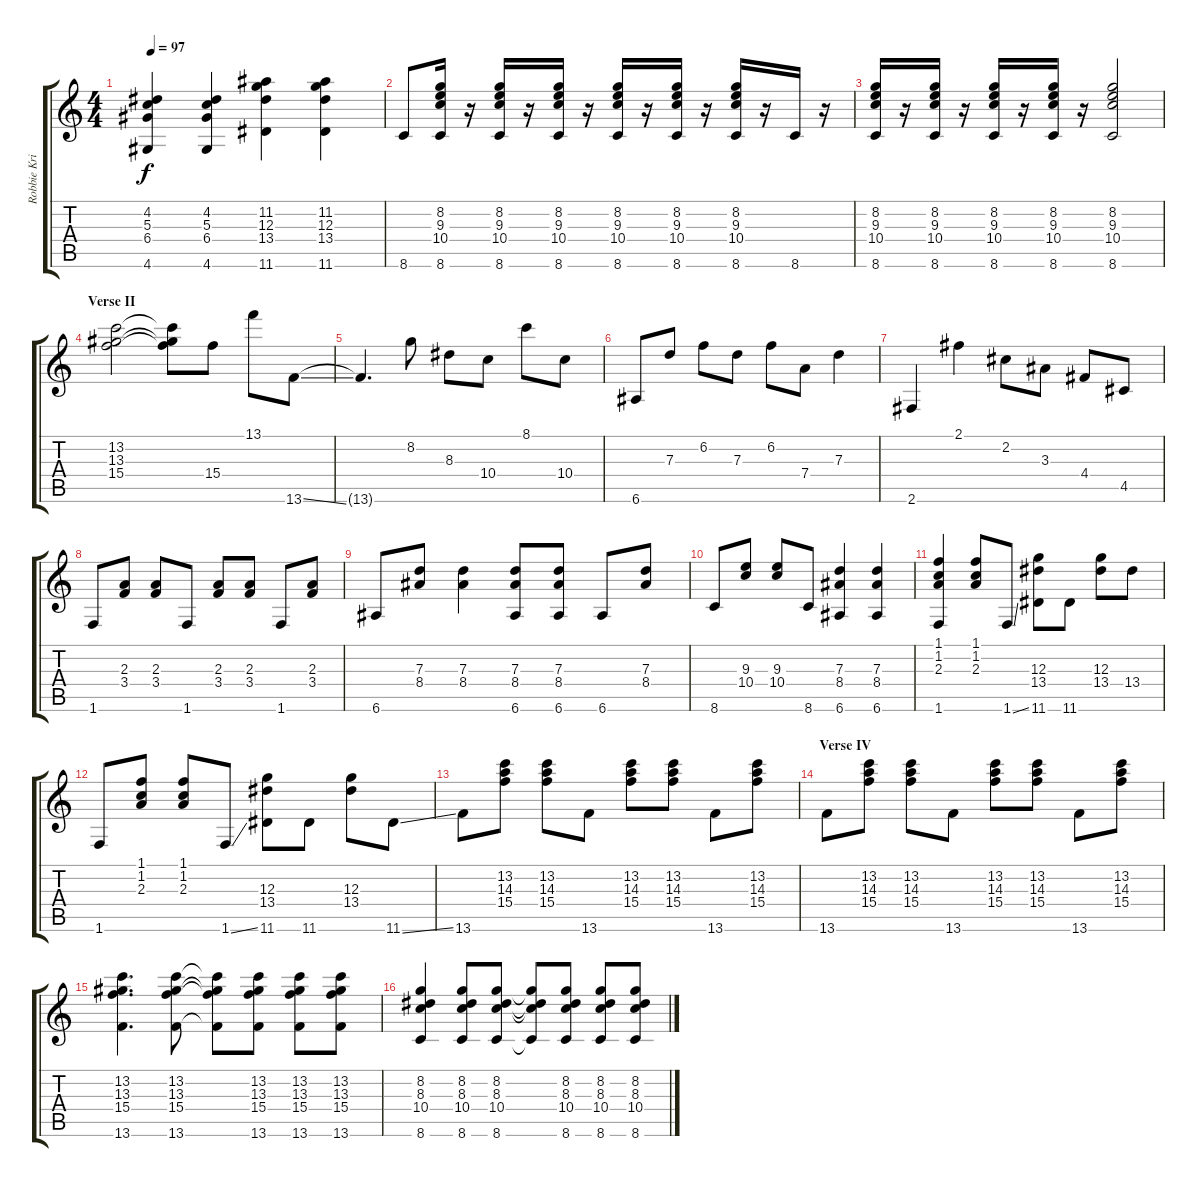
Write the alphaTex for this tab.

\track ("Robbie Krieger" "Robbie Kri") {instrument electricguitarclean}
\staff {score tabs}
\tuning (E4 B3 G3 D3 A2 E2) {hide}
\ts (4 4)
\tempo 97
\clef g2
\ks c
(4.2 5.3 6.4 4.6).4{dy f} (4.2 5.3 6.4 4.6).4 (11.2 12.3 13.4 11.6).4 (11.2 12.3 13.4 11.6).4 |
8.6.8 (8.2 9.3 10.4 8.6).16 r.16 (8.2 9.3 10.4 8.6).16 r.16 (8.2 9.3 10.4 8.6).16 r.16 (8.2 9.3 10.4 8.6).16 r.16 (8.2 9.3 10.4 8.6).16 r.16 (8.2 9.3 10.4 8.6).16 r.16 8.6.16 r.16 |
(8.2 9.3 10.4 8.6).16 r.16 (8.2 9.3 10.4 8.6).16 r.16 (8.2 9.3 10.4 8.6).16 r.16 (8.2 9.3 10.4 8.6).16 r.16 (8.2 9.3 10.4 8.6).2 |
\section ("" "Verse II")
(13.2 13.3 15.4).2 (13.2{t} 13.3{t} 15.4{t}).8 15.4.8 13.1.8 13.6{ss}.8 |
13.6{t}.4{d} 8.2.8 8.3.8 10.4.8 8.1.8 10.4.8 |
6.6.8 7.3.8 6.2.8 7.3.8 6.2.8 7.4.8 7.3.4 |
2.6.4 2.1.4 2.2.8 3.3.8 4.4.8 4.5.8 |
1.6.8 (2.3 3.4).8 (2.3 3.4).8 1.6.8 (2.3 3.4).8 (2.3 3.4).8 1.6.8 (2.3 3.4).8 |
6.6.8 (7.3 8.4).8 (7.3 8.4).4 (7.3 8.4 6.6).8 (7.3 8.4 6.6).8 6.6.8 (7.3 8.4).8 |
8.6.8 (9.3 10.4).8 (9.3 10.4).8 8.6.8 (7.3 8.4 6.6).4 (7.3 8.4 6.6).4 |
(1.1 1.2 2.3 1.6).4 (1.1 1.2 2.3).8 1.6{ss}.8 (12.3 13.4 11.6).8 11.6.8 (12.3 13.4).8 13.4.8 |
1.6.8 (1.1 1.2 2.3).8 (1.1 1.2 2.3).8 1.6{ss}.8 (12.3 13.4 11.6).8 11.6.8 (12.3 13.4).8 11.6{ss}.8 |
13.6.8 (13.2 14.3 15.4).8 (13.2 14.3 15.4).8 13.6.8 (13.2 14.3 15.4).8 (13.2 14.3 15.4).8 13.6.8 (13.2 14.3 15.4).8 |
\section ("" "Verse IV")
13.6.8 (13.2 14.3 15.4).8 (13.2 14.3 15.4).8 13.6.8 (13.2 14.3 15.4).8 (13.2 14.3 15.4).8 13.6.8 (13.2 14.3 15.4).8 |
(13.2 13.3 15.4 13.6).4{d} (13.2 13.3 15.4 13.6).8 (13.2{t} 13.3{t} 15.4{t} 13.6{t}).8 (13.2 13.3 15.4 13.6).8 (13.2 13.3 15.4 13.6).8 (13.2 13.3 15.4 13.6).8 |
(8.2 8.3 10.4 8.6).4 (8.2 8.3 10.4 8.6).8 (8.2 8.3 10.4 8.6).8 (8.2{t} 8.3{t} 10.4{t} 8.6{t}).8 (8.2 8.3 10.4 8.6).8 (8.2 8.3 10.4 8.6).8 (8.2 8.3 10.4 8.6).8
